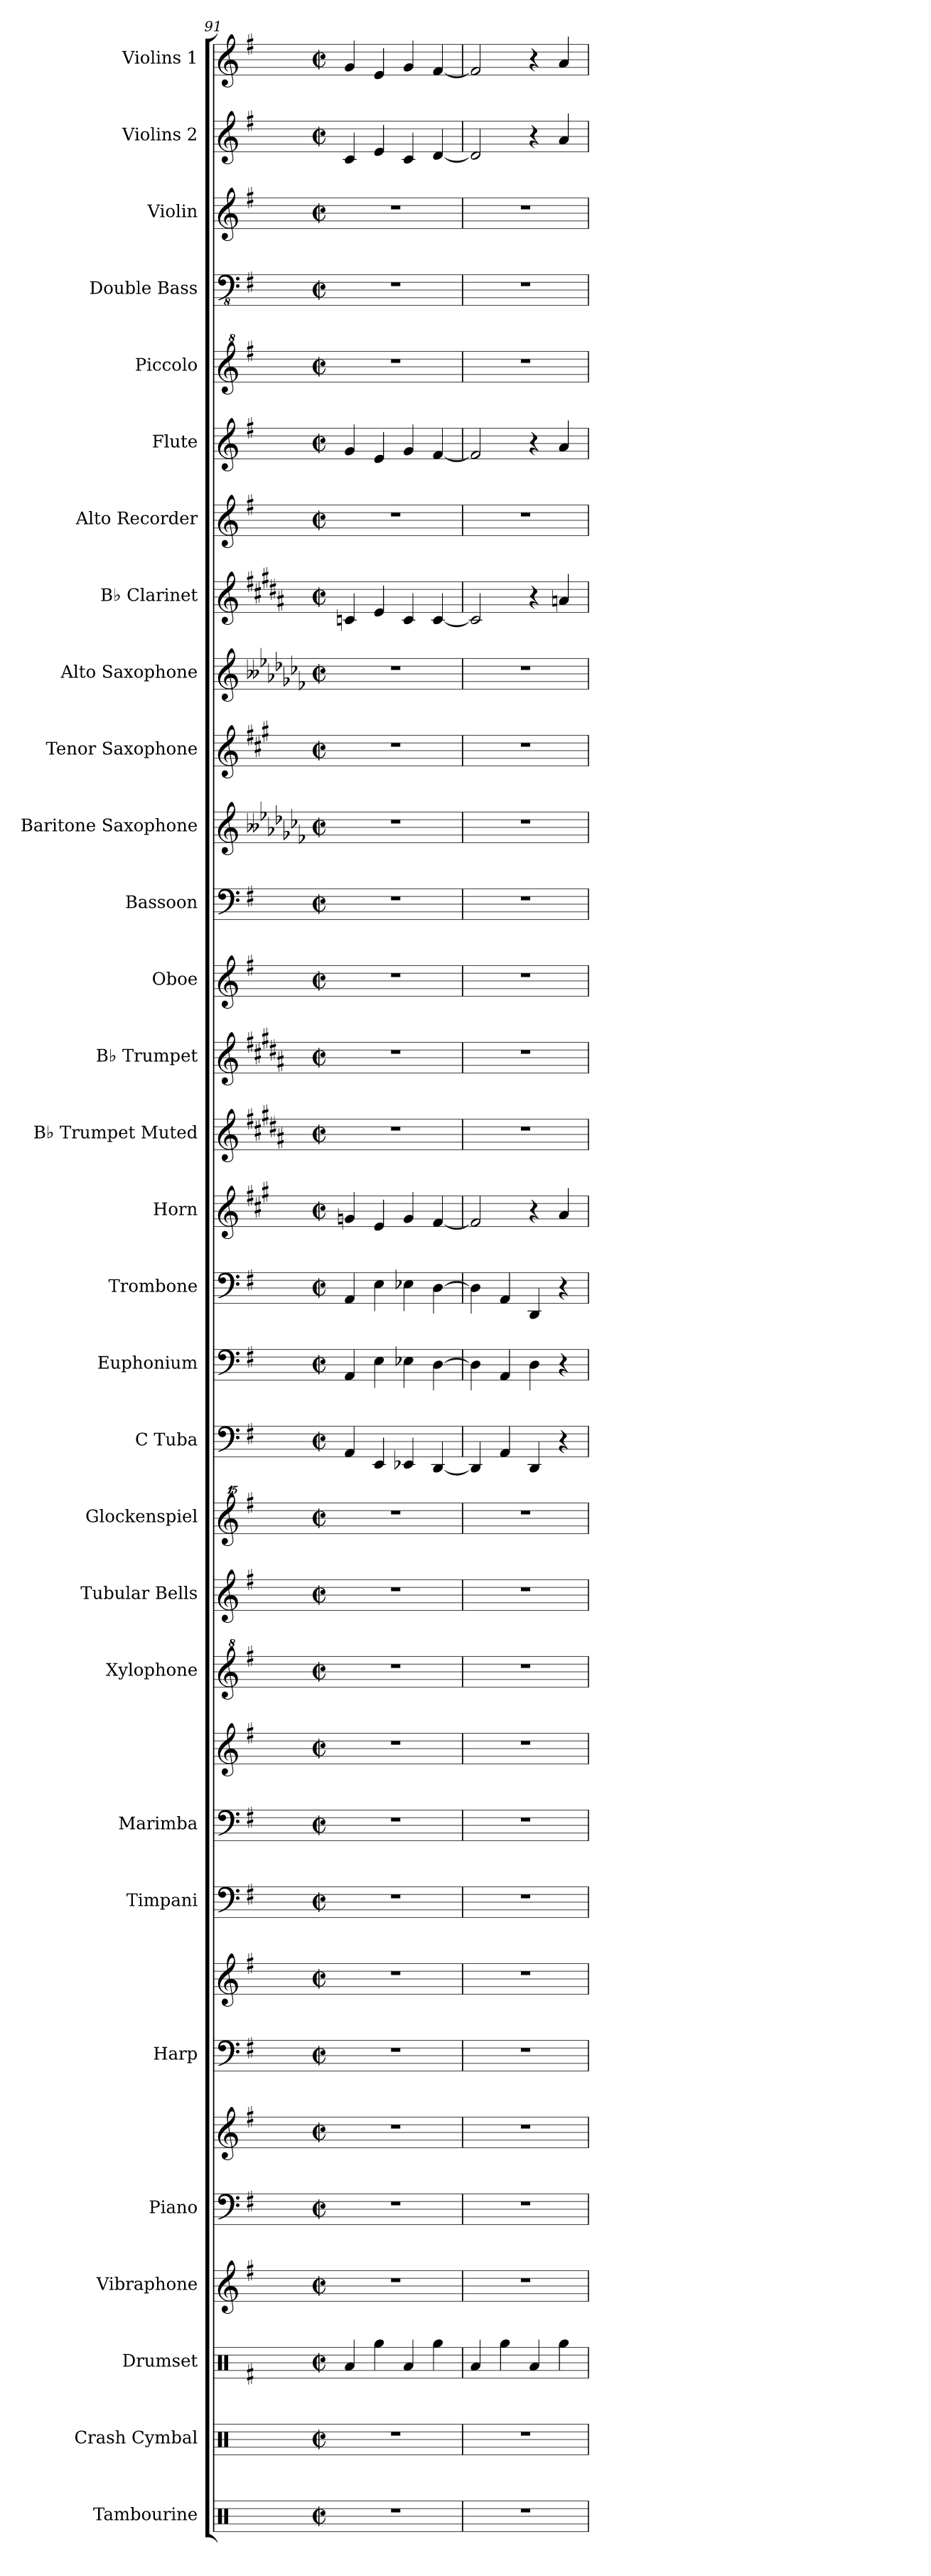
**kern	**kern	**kern	**kern	**kern	**kern	**kern	**kern	**kern	**kern	**kern	**kern	**kern	**kern	**kern	**kern	**kern	**kern	**kern	**kern	**kern	**kern	**kern	**kern	**kern	**kern	**kern	**kern	**kern	**kern	**kern	**kern	**kern
*part30	*part29	*part28	*part27	*part26	*part26	*part25	*part25	*part24	*part23	*part23	*part22	*part21	*part20	*part19	*part18	*part17	*part16	*part15	*part14	*part13	*part12	*part11	*part10	*part9	*part8	*part7	*part6	*part5	*part4	*part3	*part2	*part1
*staff33	*staff32	*staff31	*staff30	*staff29	*staff28	*staff27	*staff26	*staff25	*staff24	*staff23	*staff22	*staff21	*staff20	*staff19	*staff18	*staff17	*staff16	*staff15	*staff14	*staff13	*staff12	*staff11	*staff10	*staff9	*staff8	*staff7	*staff6	*staff5	*staff4	*staff3	*staff2	*staff1
*I"Tambourine	*I"Crash Cymbal	*I"Drumset	*I"Vibraphone	*I"Piano	*	*I"Harp	*	*I"Timpani	*I"Marimba	*	*I"Xylophone	*I"Tubular Bells	*I"Glockenspiel	*I"C Tuba	*I"Euphonium	*I"Trombone	*I"Horn	*I"B♭ Trumpet Muted	*I"B♭ Trumpet	*I"Oboe	*I"Bassoon	*I"Baritone Saxophone	*I"Tenor Saxophone	*I"Alto Saxophone	*I"B♭ Clarinet	*I"Alto Recorder	*I"Flute	*I"Piccolo	*I"Double Bass	*I"Violin	*I"Violins 2	*I"Violins 1
*I'Tamb.	*I'Cr. Cym.	*I'Drs.	*I'Vib.	*I'Pno.	*	*I'Hrp.	*	*I'Timp.	*I'Mrm.	*	*I'Xyl.	*I'Tu. Be.	*I'Glk.	*I'C Tu.	*I'Eu.	*I'Trb.	*I'Hn.	*I'B♭ Tpt. Mut	*I'B♭ Tpt.	*I'Ob.	*I'Bsn.	*I'Bar. Sax.	*I'T. Sax.	*I'A. Sax.	*I'B♭ Cl.	*I'A. Rec.	*I'Fl.	*I'Picc.	*	*I'Vln.	*I'Vlns. 2	*I'Vlns. 1
*clefX	*clefX	*clefX	*clefG2	*clefF4	*clefG2	*clefF4	*clefG2	*clefF4	*clefF4	*clefG2	*clefG^2	*clefG2	*clefG^^2	*clefF4	*clefF4	*clefF4	*clefG2	*clefG2	*clefG2	*clefG2	*clefF4	*clefG2	*clefG2	*clefG2	*clefG2	*clefG2	*clefG2	*clefG^2	*clefFv4	*clefG2	*clefG2	*clefG2
*	*	*	*	*	*	*	*	*	*	*	*	*	*	*	*	*	*ITrd4c7	*ITrd1c2	*ITrd1c2	*	*	*ITrd12c21	*ITrd8c14	*ITrd5c9	*ITrd1c2	*	*	*ITrd-7c-12	*ITrd7c12	*	*	*
*k[]	*k[]	*k[f#]	*k[f#]	*k[f#]	*k[f#]	*k[f#]	*k[f#]	*k[f#]	*k[f#]	*k[f#]	*k[f#]	*k[f#]	*k[f#]	*k[f#]	*k[f#]	*k[f#]	*k[f#c#]	*k[f#c#g#]	*k[f#c#g#]	*k[f#]	*k[f#]	*k[b--e-a-d-g-c-f-]	*k[f#c#g#]	*k[b--e-a-d-g-c-f-]	*k[f#c#g#]	*k[f#]	*k[f#]	*k[f#]	*k[f#]	*k[f#]	*k[f#]	*k[f#]
*C:	*C:	*G:	*G:	*G:	*G:	*G:	*G:	*G:	*G:	*G:	*G:	*G:	*G:	*G:	*G:	*G:	*D:	*A:	*A:	*G:	*G:	*F-:	*A:	*F-:	*A:	*G:	*G:	*G:	*G:	*G:	*G:	*G:
*M2/2	*M2/2	*M2/2	*M2/2	*M2/2	*M2/2	*M2/2	*M2/2	*M2/2	*M2/2	*M2/2	*M2/2	*M2/2	*M2/2	*M2/2	*M2/2	*M2/2	*M2/2	*M2/2	*M2/2	*M2/2	*M2/2	*M2/2	*M2/2	*M2/2	*M2/2	*M2/2	*M2/2	*M2/2	*M2/2	*M2/2	*M2/2	*M2/2
*met(c|)	*met(c|)	*met(c|)	*met(c|)	*met(c|)	*met(c|)	*met(c|)	*met(c|)	*met(c|)	*met(c|)	*met(c|)	*met(c|)	*met(c|)	*met(c|)	*met(c|)	*met(c|)	*met(c|)	*met(c|)	*met(c|)	*met(c|)	*met(c|)	*met(c|)	*met(c|)	*met(c|)	*met(c|)	*met(c|)	*met(c|)	*met(c|)	*met(c|)	*met(c|)	*met(c|)	*met(c|)	*met(c|)
=91	=91	=91	=91	=91	=91	=91	=91	=91	=91	=91	=91	=91	=91	=91	=91	=91	=91	=91	=91	=91	=91	=91	=91	=91	=91	=91	=91	=91	=91	=91	=91	=91
1r	1r	4Ra/	1r	1r	1r	1r	1r	1r	1r	1r	1r	1r	1r	4AA/	4AA/	4AA/	4c/	1r	1r	1r	1r	1r	1r	1r	4B-X/	1r	4g/	1r	1r	1r	4c/	4g/
.	.	4Rgg\	.	.	.	.	.	.	.	.	.	.	.	4EE/	4E\	4E\	4A/	.	.	.	.	.	.	.	4d/	.	4e/	.	.	.	4e/	4e/
.	.	4Ra/	.	.	.	.	.	.	.	.	.	.	.	4EE-X/	4E-X\	4E-X\	4c/	.	.	.	.	.	.	.	4B-/	.	4g/	.	.	.	4c/	4g/
.	.	4Rgg\	.	.	.	.	.	.	.	.	.	.	.	[4DD/	[4D\	[4D\	[4B/	.	.	.	.	.	.	.	[4B-/	.	[4f#/	.	.	.	[4d/	[4f#/
=92	=92	=92	=92	=92	=92	=92	=92	=92	=92	=92	=92	=92	=92	=92	=92	=92	=92	=92	=92	=92	=92	=92	=92	=92	=92	=92	=92	=92	=92	=92	=92	=92
1r	1r	4Ra/	1r	1r	1r	1r	1r	1r	1r	1r	1r	1r	1r	4DD/]	4D\]	4D\]	2B/]	1r	1r	1r	1r	1r	1r	1r	2B-/]	1r	2f#/]	1r	1r	1r	2d/]	2f#/]
.	.	4Rgg\	.	.	.	.	.	.	.	.	.	.	.	4AA/	4AA/	4AA/	.	.	.	.	.	.	.	.	.	.	.	.	.	.	.	.
.	.	4Ra/	.	.	.	.	.	.	.	.	.	.	.	4DD/	4D\	4DD/	4r	.	.	.	.	.	.	.	4r	.	4r	.	.	.	4r	4r
.	.	4Rgg\	.	.	.	.	.	.	.	.	.	.	.	4r	4r	4r	4d/	.	.	.	.	.	.	.	4g/	.	4a/	.	.	.	4a/	4a/
=	=	=	=	=	=	=	=	=	=	=	=	=	=	=	=	=	=	=	=	=	=	=	=	=	=	=	=	=	=	=	=	=
*-	*-	*-	*-	*-	*-	*-	*-	*-	*-	*-	*-	*-	*-	*-	*-	*-	*-	*-	*-	*-	*-	*-	*-	*-	*-	*-	*-	*-	*-	*-	*-	*-
